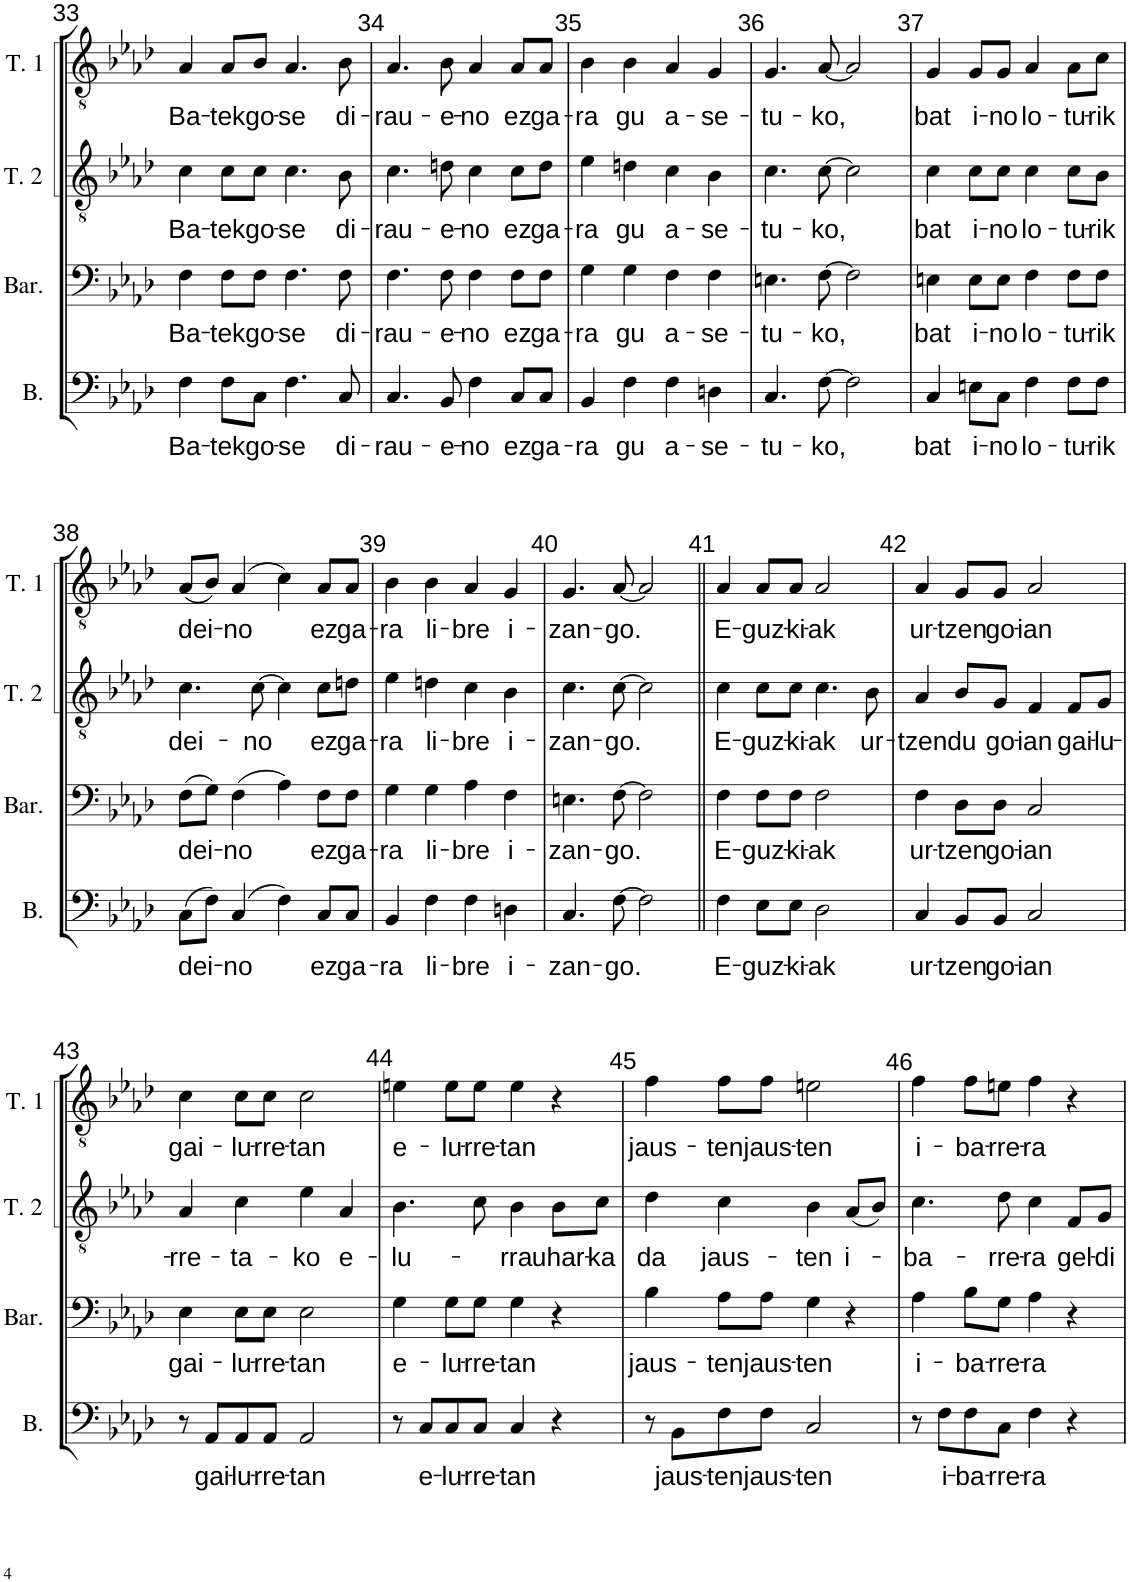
**kern	**text	**kern	**text	**kern	**text	**kern	**text
*part4	*part4	*part3	*part3	*part2	*part2	*part1	*part1
*staff4	*staff4	*staff3	*staff3	*staff2	*staff2	*staff1	*staff1
*I"Basse	*	*I"Baryton	*	*I"Ténor 2	*	*I"Ténor 1	*
*I'B.	*	*I'Bar.	*	*I'T. 2	*	*I'T. 1	*
!!LO:PB:g=z
*clefF4	*	*clefF4	*	*clefGv2	*	*clefGv2	*
*k[b-e-a-d-]	*	*k[b-e-a-d-]	*	*k[b-e-a-d-]	*	*k[b-e-a-d-]	*
*M4/4	*	*M4/4	*	*M4/4	*	*M4/4	*
=33	=33	=33	=33	=33	=33	=33	=33
!	!LO:LY:b	!	!LO:LY:b	!	!LO:LY:b	!	!LO:LY:b
4F\	Ba-	4F\	Ba-	4c\	Ba-	4A-/	Ba-
!	!LO:LY:b	!	!LO:LY:b	!	!LO:LY:b	!	!LO:LY:b
8F\L	-tek	8F\L	-tek	8c\L	-tek	8A-/L	-tek
!	!LO:LY:b	!	!LO:LY:b	!	!LO:LY:b	!	!LO:LY:b
8C\J	go-	8F\J	go-	8c\J	go-	8B-/J	go-
!	!LO:LY:b	!	!LO:LY:b	!	!LO:LY:b	!	!LO:LY:b
4.F\	-se	4.F\	-se	4.c\	-se	4.A-/	-se
!	!LO:LY:b	!	!LO:LY:b	!	!LO:LY:b	!	!LO:LY:b
8C/	di-	8F\	di-	8B-\	di-	8B-\	di-
=34	=34	=34	=34	=34	=34	=34	=34
!	!LO:LY:b	!	!LO:LY:b	!	!LO:LY:b	!	!LO:LY:b
4.C/	-rau-	4.F\	-rau-	4.c\	-rau-	4.A-/	-rau-
!	!LO:LY:b	!	!LO:LY:b	!	!LO:LY:b	!	!LO:LY:b
8BB-/	-e-	8F\	-e-	8dn\	-e-	8B-\	-e-
!	!LO:LY:b	!	!LO:LY:b	!	!LO:LY:b	!	!LO:LY:b
4F\	-no	4F\	-no	4c\	-no	4A-/	-no
!	!LO:LY:b	!	!LO:LY:b	!	!LO:LY:b	!	!LO:LY:b
8C/L	ez	8F\L	ez	8c\L	ez	8A-/L	ez
!	!LO:LY:b	!	!LO:LY:b	!	!LO:LY:b	!	!LO:LY:b
8C/J	ga-	8F\J	ga-	8d\J	ga-	8A-/J	ga-
=35	=35	=35	=35	=35	=35	=35	=35
!	!LO:LY:b	!	!LO:LY:b	!	!LO:LY:b	!	!LO:LY:b
4BB-/	-ra	4G\	-ra	4e-\	-ra	4B-\	-ra
!	!LO:LY:b	!	!LO:LY:b	!	!LO:LY:b	!	!LO:LY:b
4F\	gu	4G\	gu	4dn\	gu	4B-\	gu
!	!LO:LY:b	!	!LO:LY:b	!	!LO:LY:b	!	!LO:LY:b
4F\	a-	4F\	a-	4c\	a-	4A-/	a-
!	!LO:LY:b	!	!LO:LY:b	!	!LO:LY:b	!	!LO:LY:b
4Dn\	-se-	4F\	-se-	4B-\	-se-	4G/	-se-
=36	=36	=36	=36	=36	=36	=36	=36
!	!LO:LY:b	!	!LO:LY:b	!	!LO:LY:b	!	!LO:LY:b
4.C/	-tu-	4.En\	-tu-	4.c\	-tu-	4.G/	-tu-
!	!LO:LY:b	!	!LO:LY:b	!	!LO:LY:b	!	!LO:LY:b
[8F\	-ko,	[8F\	-ko,	[8c\	-ko,	[8A-/	-ko,
2F\]	.	2F\]	.	2c\]	.	2A-/]	.
=37	=37	=37	=37	=37	=37	=37	=37
!	!LO:LY:b	!	!LO:LY:b	!	!LO:LY:b	!	!LO:LY:b
4C/	bat	4En\	bat	4c\	bat	4G/	bat
!	!LO:LY:b	!	!LO:LY:b	!	!LO:LY:b	!	!LO:LY:b
8En\L	i-	8E\L	i-	8c\L	i-	8G/L	i-
!	!LO:LY:b	!	!LO:LY:b	!	!LO:LY:b	!	!LO:LY:b
8C\J	-no	8E\J	-no	8c\J	-no	8G/J	-no
!	!LO:LY:b	!	!LO:LY:b	!	!LO:LY:b	!	!LO:LY:b
4F\	lo-	4F\	lo-	4c\	lo-	4A-/	lo-
!	!LO:LY:b	!	!LO:LY:b	!	!LO:LY:b	!	!LO:LY:b
8F\L	-tu-	8F\L	-tu-	8c\L	-tu-	8A-\L	-tu-
!	!LO:LY:b	!	!LO:LY:b	!	!LO:LY:b	!	!LO:LY:b
8F\J	-rik	8F\J	-rik	8B-\J	-rik	8c\J	-rik
!!LO:LB:g=z
=38	=38	=38	=38	=38	=38	=38	=38
!	!LO:LY:b	!	!LO:LY:b	!	!LO:LY:b	!	!LO:LY:b
(8C\L	dei-	(8F\L	dei-	4.c\	dei-	(8A-/L	dei-
8F\J)	.	8G\J)	.	.	.	8B-/J)	.
!	!LO:LY:b	!	!LO:LY:b	!	!	!	!LO:LY:b
(4C/	-no	(4F\	-no	.	.	(4A-/	-no
!	!	!	!	!	!LO:LY:b	!	!
.	.	.	.	[8c\	-no	.	.
4F\)	.	4A-\)	.	4c\]	.	4c\)	.
!	!LO:LY:b	!	!LO:LY:b	!	!LO:LY:b	!	!LO:LY:b
8C/L	ez	8F\L	ez	8c\L	ez	8A-/L	ez
!	!LO:LY:b	!	!LO:LY:b	!	!LO:LY:b	!	!LO:LY:b
8C/J	ga-	8F\J	ga-	8dn\J	ga-	8A-/J	ga-
=39	=39	=39	=39	=39	=39	=39	=39
!	!LO:LY:b	!	!LO:LY:b	!	!LO:LY:b	!	!LO:LY:b
4BB-/	-ra	4G\	-ra	4e-\	-ra	4B-\	-ra
!	!LO:LY:b	!	!LO:LY:b	!	!LO:LY:b	!	!LO:LY:b
4F\	li-	4G\	li-	4dn\	li-	4B-\	li-
!	!LO:LY:b	!	!LO:LY:b	!	!LO:LY:b	!	!LO:LY:b
4F\	-bre	4A-\	-bre	4c\	-bre	4A-/	-bre
!	!LO:LY:b	!	!LO:LY:b	!	!LO:LY:b	!	!LO:LY:b
4Dn\	i-	4F\	i-	4B-\	i-	4G/	i-
=40	=40	=40	=40	=40	=40	=40	=40
!	!LO:LY:b	!	!LO:LY:b	!	!LO:LY:b	!	!LO:LY:b
4.C/	-zan-	4.En\	-zan-	4.c\	-zan-	4.G/	-zan-
!	!LO:LY:b	!	!LO:LY:b	!	!LO:LY:b	!	!LO:LY:b
[8F\	-go.	[8F\	-go.	[8c\	-go.	[8A-/	-go.
2F\]	.	2F\]	.	2c\]	.	2A-/]	.
=41||	=41||	=41||	=41||	=41||	=41||	=41||	=41||
!	!LO:LY:b	!	!LO:LY:b	!	!LO:LY:b	!	!LO:LY:b
4F\	E-	4F\	E-	4c\	E-	4A-/	E-
!	!LO:LY:b	!	!LO:LY:b	!	!LO:LY:b	!	!LO:LY:b
8E-\L	-guz-	8F\L	-guz-	8c\L	-guz-	8A-/L	-guz-
!	!LO:LY:b	!	!LO:LY:b	!	!LO:LY:b	!	!LO:LY:b
8E-\J	-ki-	8F\J	-ki-	8c\J	-ki-	8A-/J	-ki-
!	!LO:LY:b	!	!LO:LY:b	!	!LO:LY:b	!	!LO:LY:b
2D-\	-ak	2F\	-ak	4.c\	-ak	2A-/	-ak
!	!	!	!	!	!LO:LY:b	!	!
.	.	.	.	8B-\	ur-	.	.
=42	=42	=42	=42	=42	=42	=42	=42
!	!LO:LY:b	!	!LO:LY:b	!	!LO:LY:b	!	!LO:LY:b
4C/	ur-	4F\	ur-	4A-/	-tzen	4A-/	ur-
!	!LO:LY:b	!	!LO:LY:b	!	!LO:LY:b	!	!LO:LY:b
8BB-/L	-tzen	8D-\L	-tzen	8B-/L	du	8G/L	-tzen
!	!LO:LY:b	!	!LO:LY:b	!	!LO:LY:b	!	!LO:LY:b
8BB-/J	go-	8D-\J	go-	8G/J	go-	8G/J	go-
!	!LO:LY:b	!	!LO:LY:b	!	!LO:LY:b	!	!LO:LY:b
2C/	-ian	2C/	-ian	4F/	-ian	2A-/	-ian
!	!	!	!	!	!LO:LY:b	!	!
.	.	.	.	8F/L	gai-	.	.
!	!	!	!	!	!LO:LY:b	!	!
.	.	.	.	8G/J	-lu-	.	.
!!LO:LB:g=z
=43	=43	=43	=43	=43	=43	=43	=43
!	!	!	!LO:LY:b	!	!LO:LY:b	!	!LO:LY:b
8r	.	4E-\	gai-	4A-/	-rre-	4c\	gai-
!	!LO:LY:b	!	!	!	!	!	!
8AA-/L	gai-	.	.	.	.	.	.
!	!LO:LY:b	!	!LO:LY:b	!	!LO:LY:b	!	!LO:LY:b
8AA-/	-lu-	8E-\L	-lu-	4c\	-ta-	8c\L	-lu-
!	!LO:LY:b	!	!LO:LY:b	!	!	!	!LO:LY:b
8AA-/J	-rre-	8E-\J	-rre-	.	.	8c\J	-rre-
!	!LO:LY:b	!	!LO:LY:b	!	!LO:LY:b	!	!LO:LY:b
2AA-/	-tan	2E-\	-tan	4e-\	-ko	2c\	-tan
!	!	!	!	!	!LO:LY:b	!	!
.	.	.	.	4A-/	e-	.	.
=44	=44	=44	=44	=44	=44	=44	=44
!	!	!	!LO:LY:b	!	!LO:LY:b	!	!LO:LY:b
8r	.	4G\	e-	4.B-\	-lu-	4en\	e-
!	!LO:LY:b	!	!	!	!	!	!
8C/L	e-	.	.	.	.	.	.
!	!LO:LY:b	!	!LO:LY:b	!	!	!	!LO:LY:b
8C/	-lu-	8G\L	-lu-	.	.	8e\L	-lu-
!	!LO:LY:b	!	!LO:LY:b	!	!	!	!LO:LY:b
8C/J	-rre-	8G\J	-rre-	8c\	.	8e\J	-rre-
!	!LO:LY:b	!	!LO:LY:b	!	!LO:LY:b	!	!LO:LY:b
4C/	-tan	4G\	-tan	4B-\	-rra	4e\	-tan
!	!	!	!	!	!LO:LY:b	!	!
4r	.	4r	.	8B-\L	uhar-	4r	.
!	!	!	!	!	!LO:LY:b	!	!
.	.	.	.	8c\J	-ka	.	.
=45	=45	=45	=45	=45	=45	=45	=45
!	!	!	!LO:LY:b	!	!LO:LY:b	!	!LO:LY:b
8r	.	4B-\	jaus-	4d-\	da	4f\	jaus-
!	!LO:LY:b	!	!	!	!	!	!
8BB-\L	jaus-	.	.	.	.	.	.
!	!LO:LY:b	!	!LO:LY:b	!	!LO:LY:b	!	!LO:LY:b
8F\	-ten	8A-\L	-ten	4c\	jaus-	8f\L	-ten
!	!LO:LY:b	!	!LO:LY:b	!	!	!	!LO:LY:b
8F\J	jaus-	8A-\J	jaus-	.	.	8f\J	jaus-
!	!LO:LY:b	!	!LO:LY:b	!	!LO:LY:b	!	!LO:LY:b
2C/	-ten	4G\	-ten	4B-\	-ten	2en\	-ten
!	!	!	!	!	!LO:LY:b	!	!
.	.	4r	.	(8A-/L	i-	.	.
.	.	.	.	8B-/J)	.	.	.
=46	=46	=46	=46	=46	=46	=46	=46
!	!	!	!LO:LY:b	!	!LO:LY:b	!	!LO:LY:b
8r	.	4A-\	i-	4.c\	-ba-	4f\	i-
!	!LO:LY:b	!	!	!	!	!	!
8F\L	i-	.	.	.	.	.	.
!	!LO:LY:b	!	!LO:LY:b	!	!	!	!LO:LY:b
8F\	-ba-	8B-\L	-ba-	.	.	8f\L	-ba-
!	!LO:LY:b	!	!LO:LY:b	!	!LO:LY:b	!	!LO:LY:b
8C\J	-rre-	8G\J	-rre-	8d-\	-rre-	8en\J	-rre-
!	!LO:LY:b	!	!LO:LY:b	!	!LO:LY:b	!	!LO:LY:b
4F\	-ra	4A-\	-ra	4c\	-ra	4f\	-ra
!	!	!	!	!	!LO:LY:b	!	!
4r	.	4r	.	8F/L	gel-	4r	.
!	!	!	!	!	!LO:LY:b	!	!
.	.	.	.	8G/J	-di	.	.
=	=	=	=	=	=	=	=
*-	*-	*-	*-	*-	*-	*-	*-
